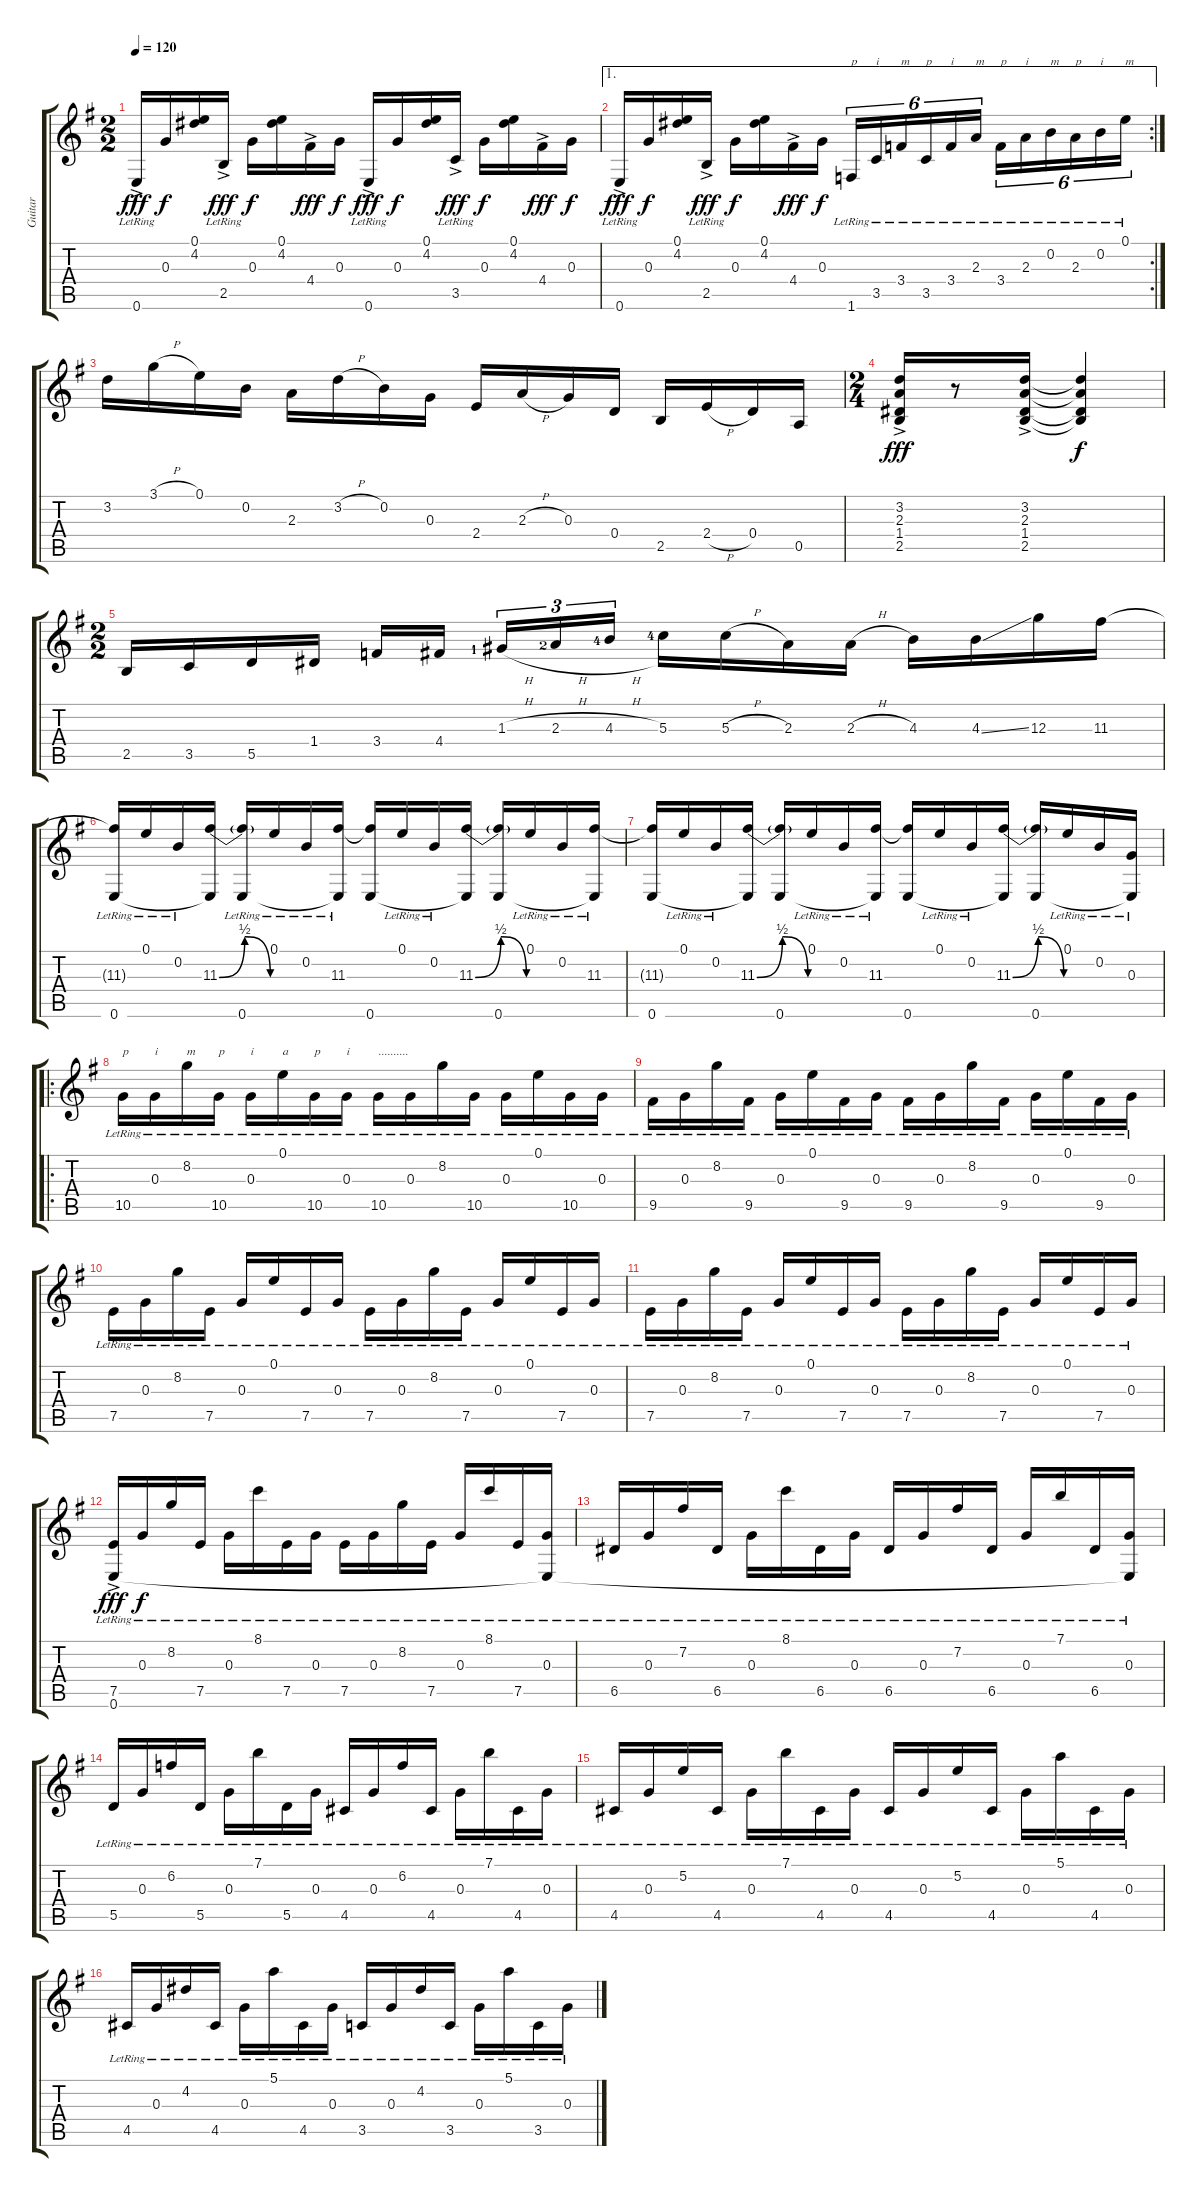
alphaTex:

\track ("Guitar" "Guitar") {instrument acousticguitarnylon}
\staff {score tabs}
\tuning (E4 B3 G3 D3 A2 E2) {hide}
\ts (2 2)
\tempo 120
\clef g2
\ks g
0.6{ac lr}.16{dy fff} 0.3.16{dy f} (0.1 4.2).16 2.5{ac lr}.16{dy fff} 0.3.16{dy f} (0.1 4.2).16 4.4{ac}.16{dy fff} 0.3.16{dy f} 0.6{ac lr}.16{dy fff} 0.3.16{dy f} (0.1 4.2).16 3.5{ac lr}.16{dy fff} 0.3.16{dy f} (0.1 4.2).16 4.4{ac}.16{dy fff} 0.3.16{dy f} |
\ae 1
\rc 2
0.6{ac lr}.16{dy fff} 0.3.16{dy f} (0.1 4.2).16 2.5{ac lr}.16{dy fff} 0.3.16{dy f} (0.1 4.2).16 4.4{ac}.16{dy fff} 0.3.16{dy f} 1.6{lr}.16{tu (6 4) txt "p "} 3.5{lr}.16{tu (6 4) txt "i"} 3.4{lr}.16{tu (6 4) txt "m"} 3.5{lr}.16{tu (6 4) txt "p"} 3.4{lr}.16{tu (6 4) txt "i"} 2.3{lr}.16{tu (6 4) txt "m"} 3.4{lr}.16{tu (6 4) txt "p"} 2.3{lr}.16{tu (6 4) txt "i"} 0.2{lr}.16{tu (6 4) txt "m"} 2.3{lr}.16{tu (6 4) txt "p"} 0.2{lr}.16{tu (6 4) txt "i"} 0.1{lr}.16{tu (6 4) txt "m"} |
3.2.16 3.1{h}.16 0.1.16 0.2.16 2.3.16 3.2{h}.16 0.2.16 0.3.16 2.4.16 2.3{h}.16 0.3.16 0.4.16 2.5.16 2.4{h}.16 0.4.16 0.5.16 |
\ts (2 4)
(3.2 2.3 1.4 2.5{ac}).16{dy fff} r.8 (3.2 2.3 1.4 2.5{ac}).16 (3.2{t} 2.3{t} 1.4{t} 2.5{t}).4{dy f} |
\ts (2 2)
2.5.16 3.5.16 5.5.16 1.4.16 3.4.16 4.4.16 1.3{h lf 2}.16{tu (3 2)} 2.3{h lf 3}.16{tu (3 2)} 4.3{h lf 5}.16{tu (3 2)} 5.3{lf 5}.16 5.3{h}.16 2.3.16 2.3{h}.16 4.3.16 4.3{ss}.16 12.3.16 11.3.16 |
(11.3{t} 0.6{lr}).16 0.1{lr}.16 0.2{lr}.16 (11.3{be (bendrelease 0 0 30 2 30 2 60 0)} 0.6{t}).16 (11.3{t} 0.6{lr}).16 0.1{lr}.16 0.2{lr}.16 (11.3{lr} 0.6{t}).16 (11.3{t} 0.6).16 0.1{lr}.16 0.2{lr}.16 (11.3{be (bendrelease 0 0 30 2 30 2 60 0)} 0.6{t}).16 (11.3{t} 0.6).16 0.1{lr}.16 0.2{lr}.16 (11.3{lr} 0.6{t}).16 |
(11.3{t} 0.6).16 0.1{lr}.16 0.2{lr}.16 (11.3{be (bendrelease 0 0 30 2 30 2 60 0)} 0.6{t}).16 (11.3{t} 0.6).16 0.1{lr}.16 0.2{lr}.16 (11.3{lr} 0.6{t}).16 (11.3{t} 0.6).16 0.1{lr}.16 0.2{lr}.16 (11.3{be (bendrelease 0 0 30 2 30 2 60 0)} 0.6{t}).16 (11.3{t} 0.6).16 0.1{lr}.16 0.2{lr}.16 (0.3{lr} 0.6{t}).16 |
\ro
10.5{lr}.16{txt "p"} 0.3{lr}.16{txt "i"} 8.2{lr}.16{txt "m"} 10.5{lr}.16{txt "p"} 0.3{lr}.16{txt "i"} 0.1{lr}.16{txt "a"} 10.5{lr}.16{txt "p"} 0.3{lr}.16{txt "i"} 10.5{lr}.16{txt ".........."} 0.3{lr}.16 8.2{lr}.16 10.5{lr}.16 0.3{lr}.16 0.1{lr}.16 10.5{lr}.16 0.3{lr}.16 |
9.5{lr}.16 0.3{lr}.16 8.2{lr}.16 9.5{lr}.16 0.3{lr}.16 0.1{lr}.16 9.5{lr}.16 0.3{lr}.16 9.5{lr}.16 0.3{lr}.16 8.2{lr}.16 9.5{lr}.16 0.3{lr}.16 0.1{lr}.16 9.5{lr}.16 0.3{lr}.16 |
7.5{lr}.16 0.3{lr}.16 8.2{lr}.16 7.5{lr}.16 0.3{lr}.16 0.1{lr}.16 7.5{lr}.16 0.3{lr}.16 7.5{lr}.16 0.3{lr}.16 8.2{lr}.16 7.5{lr}.16 0.3{lr}.16 0.1{lr}.16 7.5{lr}.16 0.3{lr}.16 |
7.5{lr}.16 0.3{lr}.16 8.2{lr}.16 7.5{lr}.16 0.3{lr}.16 0.1{lr}.16 7.5{lr}.16 0.3{lr}.16 7.5{lr}.16 0.3{lr}.16 8.2{lr}.16 7.5{lr}.16 0.3{lr}.16 0.1{lr}.16 7.5{lr}.16 0.3{lr}.16 |
(7.5{lr} 0.6{ac}).16{dy fff} 0.3{lr}.16{dy f} 8.2{lr}.16 7.5{lr}.16 0.3{lr}.16 8.1{lr}.16 7.5{lr}.16 0.3{lr}.16 7.5{lr}.16 0.3{lr}.16 8.2{lr}.16 7.5{lr}.16 0.3{lr}.16 8.1{lr}.16 7.5{lr}.16 (0.3{lr} 0.6{t}).16 |
6.5{lr}.16 0.3{lr}.16 7.2{lr}.16 6.5{lr}.16 0.3{lr}.16 8.1{lr}.16 6.5{lr}.16 0.3{lr}.16 6.5{lr}.16 0.3{lr}.16 7.2{lr}.16 6.5{lr}.16 0.3{lr}.16 7.1{lr}.16 6.5{lr}.16 (0.3{lr} 0.6{t}).16 |
5.5{lr}.16 0.3{lr}.16 6.2{lr}.16 5.5{lr}.16 0.3{lr}.16 7.1{lr}.16 5.5{lr}.16 0.3{lr}.16 4.5{lr}.16 0.3{lr}.16 6.2{lr}.16 4.5{lr}.16 0.3{lr}.16 7.1{lr}.16 4.5{lr}.16 0.3{lr}.16 |
4.5{lr}.16 0.3{lr}.16 5.2{lr}.16 4.5{lr}.16 0.3{lr}.16 7.1{lr}.16 4.5{lr}.16 0.3{lr}.16 4.5{lr}.16 0.3{lr}.16 5.2{lr}.16 4.5{lr}.16 0.3{lr}.16 5.1{lr}.16 4.5{lr}.16 0.3{lr}.16 |
4.5{lr}.16 0.3{lr}.16 4.2{lr}.16 4.5{lr}.16 0.3{lr}.16 5.1{lr}.16 4.5{lr}.16 0.3{lr}.16 3.5{lr}.16 0.3{lr}.16 4.2{lr}.16 3.5{lr}.16 0.3{lr}.16 5.1{lr}.16 3.5{lr}.16 0.3{lr}.16
